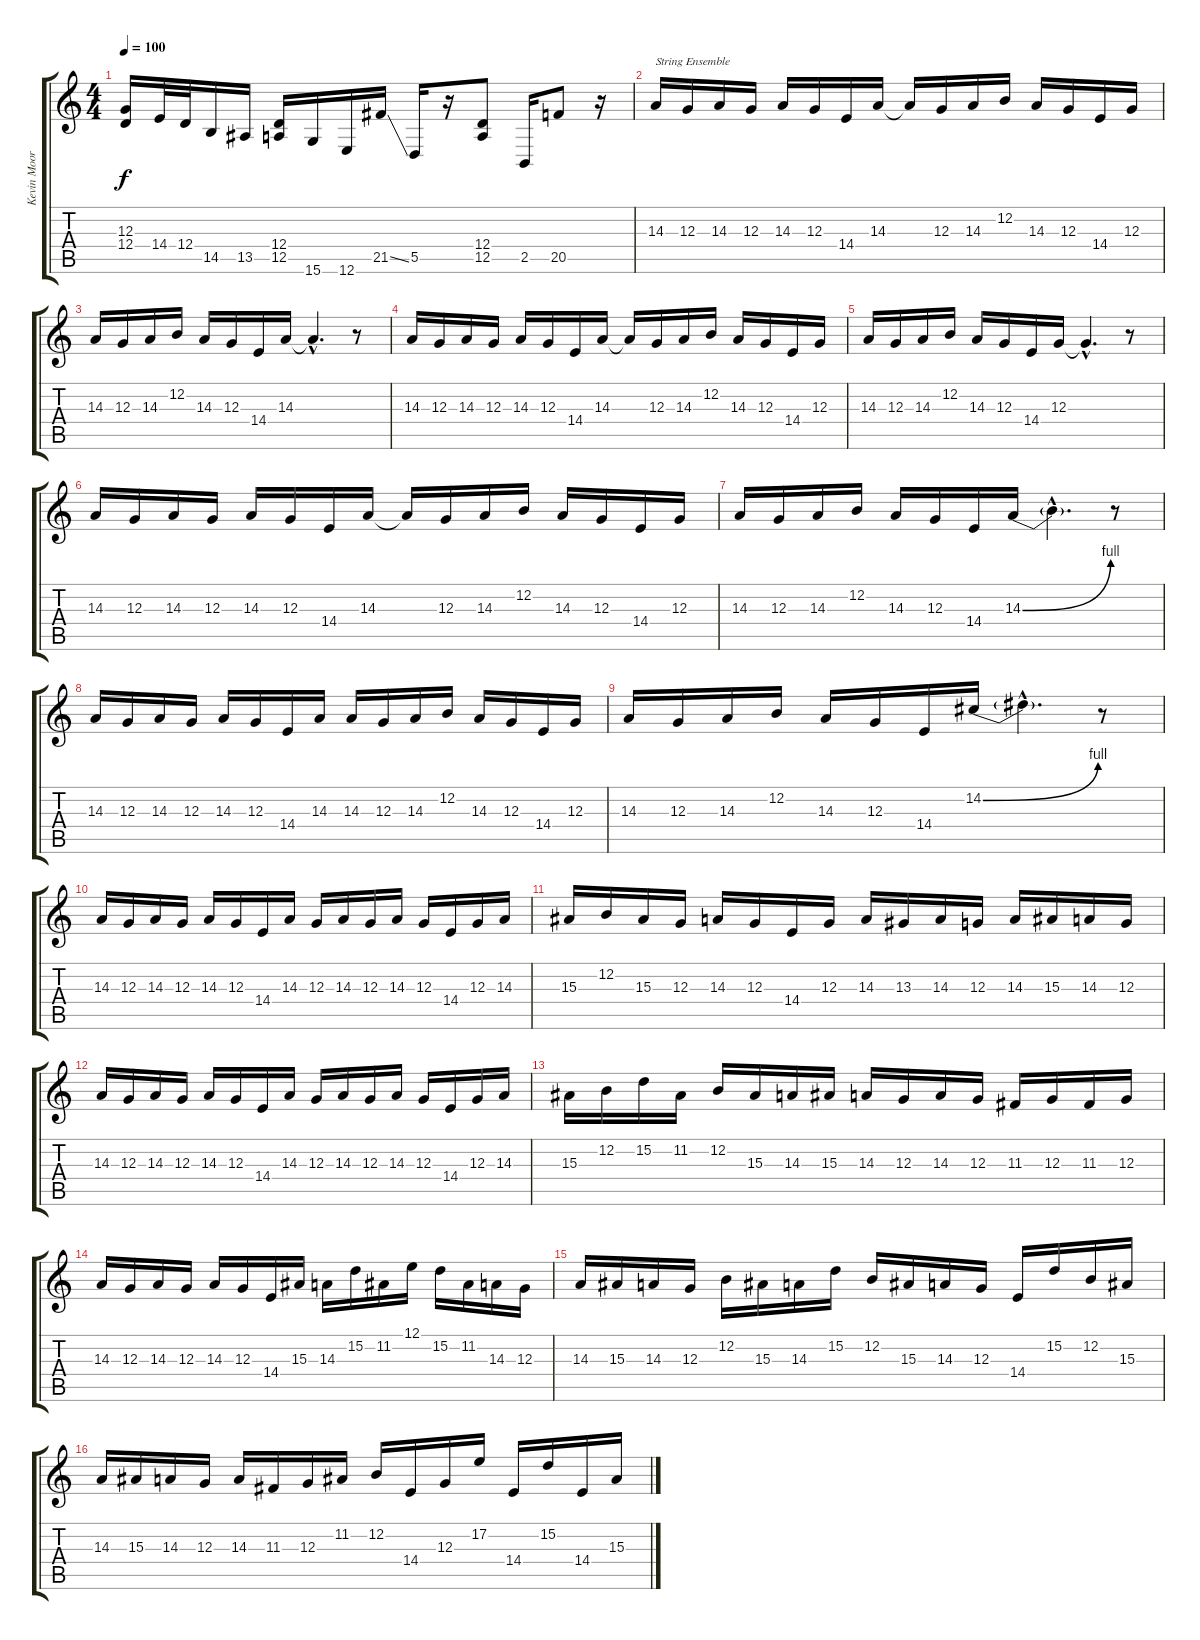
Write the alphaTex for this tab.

\track ("Kevin Moore - Keyboards" "Kevin Moor") {instrument lead8bassandlead}
\staff {score tabs}
\tuning (E4 B3 G3 D3 A2 E2) {hide}
\ts (4 4)
\tempo 100
\clef g2
\ks c
(12.3 12.4).16{dy f} 14.4.32 12.4.32 14.5.16 13.5.16 (12.4 12.5).16 15.6.16 12.6.16 21.5{ss}.16 5.5.16 r.16 (12.4 12.5).8 2.5.16 20.5.8 r.16 |
14.3.16{txt "String Ensemble" instrument stringensemble1} 12.3.16 14.3.16 12.3.16 14.3.16 12.3.16 14.4.16 14.3.16 14.3{t}.16 12.3.16 14.3.16 12.2.16 14.3.16 12.3.16 14.4.16 12.3.16 |
14.3.16 12.3.16 14.3.16 12.2.16 14.3.16 12.3.16 14.4.16 14.3.16 14.3{hac t}.4{d} r.8 |
14.3.16 12.3.16 14.3.16 12.3.16 14.3.16 12.3.16 14.4.16 14.3.16 14.3{t}.16 12.3.16 14.3.16 12.2.16 14.3.16 12.3.16 14.4.16 12.3.16 |
14.3.16 12.3.16 14.3.16 12.2.16 14.3.16 12.3.16 14.4.16 12.3.16 12.3{hac t}.4{d} r.8 |
14.3.16 12.3.16 14.3.16 12.3.16 14.3.16 12.3.16 14.4.16 14.3.16 14.3{t}.16 12.3.16 14.3.16 12.2.16 14.3.16 12.3.16 14.4.16 12.3.16 |
14.3.16 12.3.16 14.3.16 12.2.16 14.3.16 12.3.16 14.4.16 14.3{be (bend 0 0 60 4)}.16 14.3{hac t}.4{d} r.8 |
14.3.16 12.3.16 14.3.16 12.3.16 14.3.16 12.3.16 14.4.16 14.3.16 14.3.16 12.3.16 14.3.16 12.2.16 14.3.16 12.3.16 14.4.16 12.3.16 |
14.3.16 12.3.16 14.3.16 12.2.16 14.3.16 12.3.16 14.4.16 14.2{be (bend 0 0 60 4)}.16 14.2{hac t}.4{d} r.8 |
14.3.16 12.3.16 14.3.16 12.3.16 14.3.16 12.3.16 14.4.16 14.3.16 12.3.16 14.3.16 12.3.16 14.3.16 12.3.16 14.4.16 12.3.16 14.3.16 |
15.3.16 12.2.16 15.3.16 12.3.16 14.3.16 12.3.16 14.4.16 12.3.16 14.3.16 13.3.16 14.3.16 12.3.16 14.3.16 15.3.16 14.3.16 12.3.16 |
14.3.16 12.3.16 14.3.16 12.3.16 14.3.16 12.3.16 14.4.16 14.3.16 12.3.16 14.3.16 12.3.16 14.3.16 12.3.16 14.4.16 12.3.16 14.3.16 |
15.3.16 12.2.16 15.2.16 11.2.16 12.2.16 15.3.16 14.3.16 15.3.16 14.3.16 12.3.16 14.3.16 12.3.16 11.3.16 12.3.16 11.3.16 12.3.16 |
14.3.16 12.3.16 14.3.16 12.3.16 14.3.16 12.3.16 14.4.16 15.3.16 14.3.16 15.2.16 11.2.16 12.1.16 15.2.16 11.2.16 14.3.16 12.3.16 |
14.3.16 15.3.16 14.3.16 12.3.16 12.2.16 15.3.16 14.3.16 15.2.16 12.2.16 15.3.16 14.3.16 12.3.16 14.4.16 15.2.16 12.2.16 15.3.16 |
14.3.16 15.3.16 14.3.16 12.3.16 14.3.16 11.3.16 12.3.16 11.2.16 12.2.16 14.4.16 12.3.16 17.2.16 14.4.16 15.2.16 14.4.16 15.3.16
